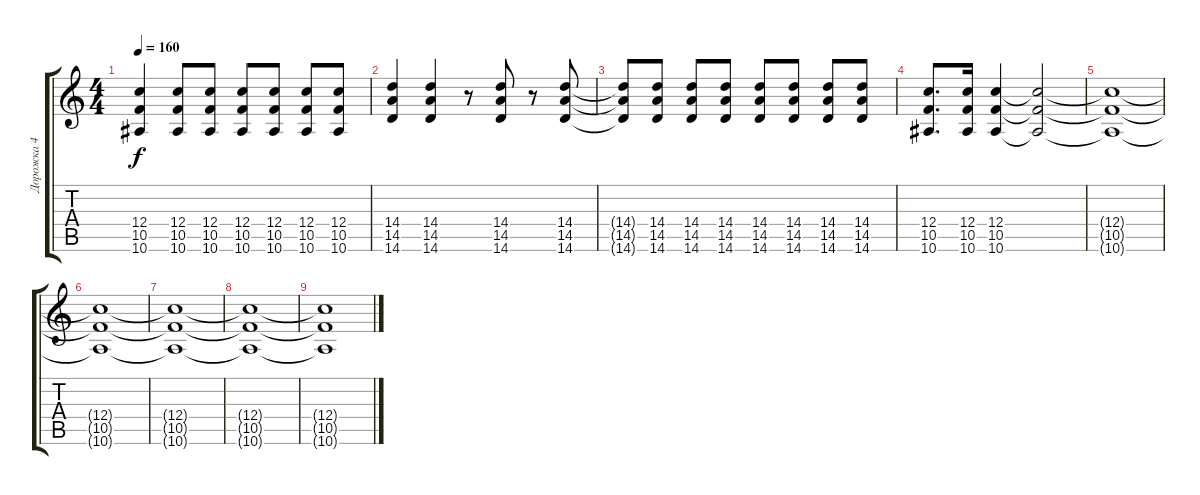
\track ("Дорожка 4" "Дорожка 4") {instrument distortionguitar}
\staff {score tabs}
\tuning (D4 A3 F3 C3 G2 C2) {hide}
\ts (4 4)
\tempo 160
\clef g2
\ks c
(12.4{t} 10.5{t} 10.6{t}).4{dy f} (12.4 10.5 10.6).8 (12.4 10.5 10.6).8 (12.4 10.5 10.6).8 (12.4 10.5 10.6).8 (12.4 10.5 10.6).8 (12.4 10.5 10.6).8 |
(14.4 14.5 14.6).4 (14.4 14.5 14.6).4 r.8 (14.4 14.5 14.6).8 r.8 (14.4 14.5 14.6).8 |
(14.4{t} 14.5{t} 14.6{t}).8 (14.4 14.5 14.6).8 (14.4 14.5 14.6).8 (14.4 14.5 14.6).8 (14.4 14.5 14.6).8 (14.4 14.5 14.6).8 (14.4 14.5 14.6).8 (14.4 14.5 14.6).8 |
(12.4 10.5 10.6).8{d} (12.4 10.5 10.6).16 (12.4 10.5 10.6).4 (12.4{t} 10.5{t} 10.6{t}).2 |
(12.4{t} 10.5{t} 10.6{t}).1 |
(12.4{t} 10.5{t} 10.6{t}).1 |
(12.4{t} 10.5{t} 10.6{t}).1 |
(12.4{t} 10.5{t} 10.6{t}).1 |
(12.4{t} 10.5{t} 10.6{t}).1
